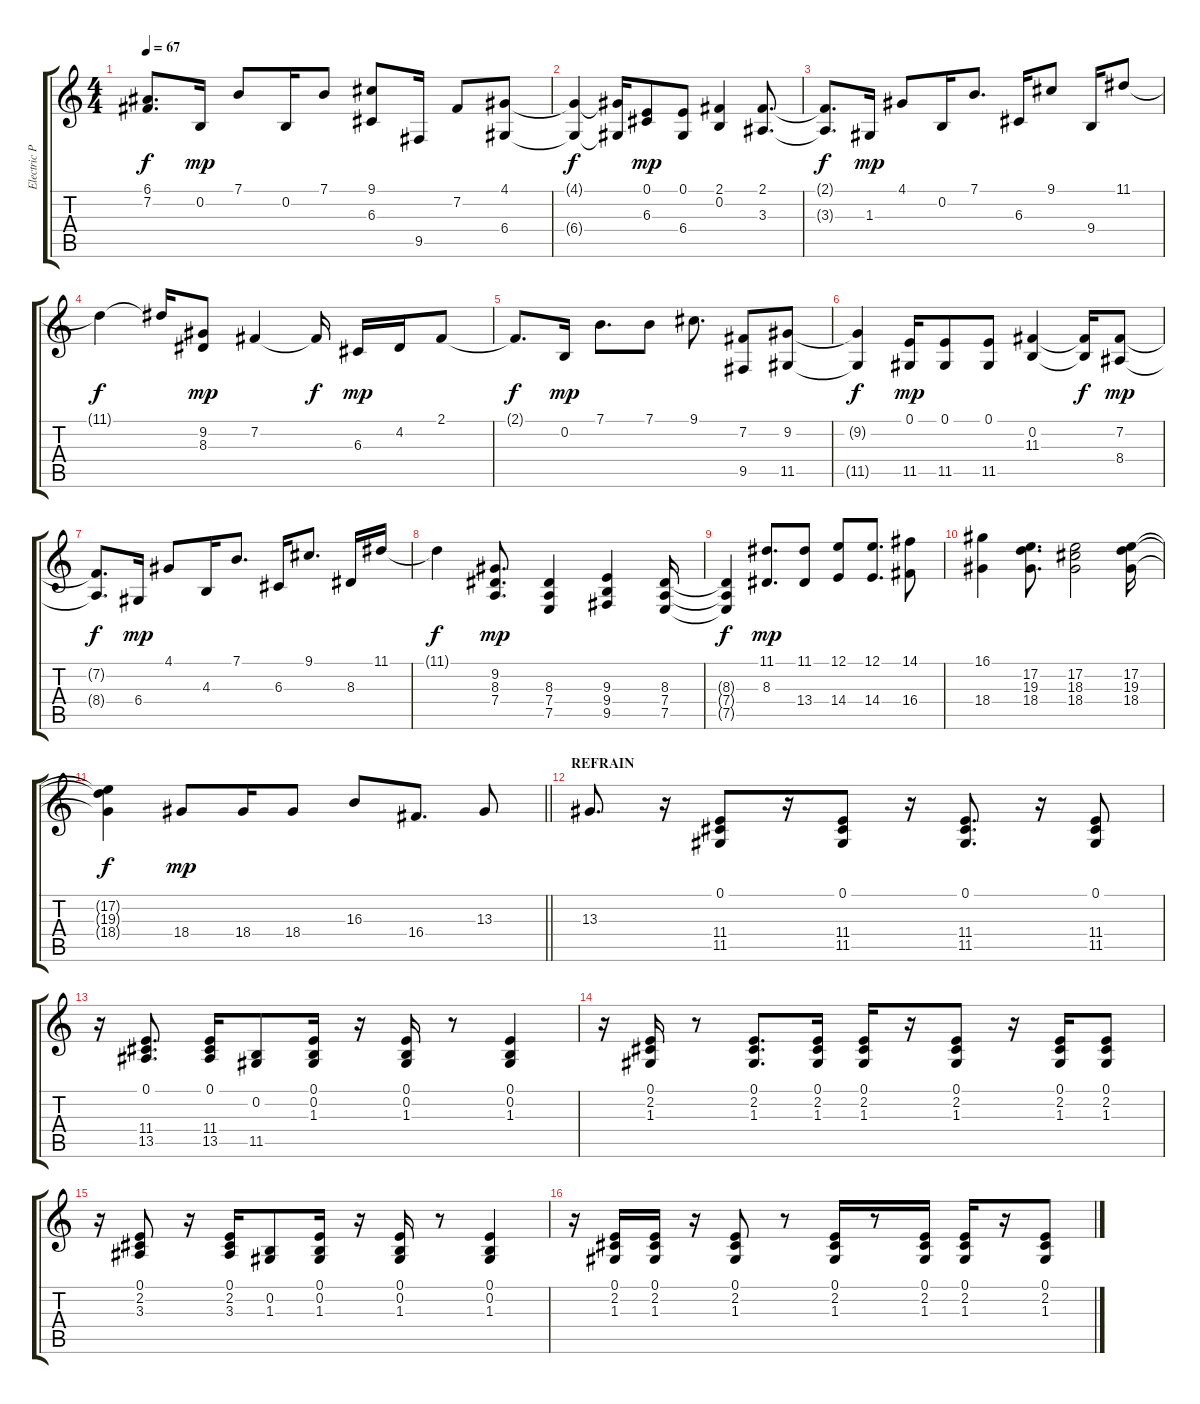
\track ("Electric Piano " "Electric P") {instrument ocarina}
\staff {score tabs}
\tuning (E4 B3 G3 D3 A2 E2) {hide}
\ts (4 4)
\tempo 67
\clef g2
\ks c
(6.1{t} 7.2{t}).8{d dy f} 0.2.16{dy mp} 7.1.8 0.2.16 7.1.8 (9.1 6.3).8 9.5.16 7.2.8 (4.1 6.4).8 |
(4.1{t} 6.4{t}).4{dy f} (4.1{t} 6.4{t}).16 (0.1 6.3).8{dy mp} (0.1 6.4).8 (2.1 0.2).4 (2.1 3.3).8{d} |
(2.1{t} 3.3{t}).8{d dy f} 1.3.16{dy mp} 4.1.8 0.2.16 7.1.8{d} 6.3.16 9.1.8 9.4.16 11.1.8 |
11.1{t}.4{dy f} 11.1{t}.16 (9.2 8.3).8{dy mp} 7.2.4 7.2{t}.16{dy f} 6.3.16{dy mp} 4.2.16 2.1.8 |
2.1{t}.8{d dy f} 0.2.16{dy mp} 7.1.8{d} 7.1.8 9.1.8{d} (7.2 9.5).8 (9.2 11.5).8 |
(9.2{t} 11.5{t}).4{dy f} (0.1 11.5).16{dy mp} (0.1 11.5).8 (0.1 11.5).8 (0.2 11.3).4 (0.2{t} 11.3{t}).16{dy f} (7.2 8.4).8{dy mp} |
(7.2{t} 8.4{t}).8{d dy f} 6.4.16{dy mp} 4.1.8 4.3.16 7.1.8{d} 6.3.16 9.1.8{d} 8.3.16 11.1.16 |
11.1{t}.4{dy f} (9.2 8.3 7.4).8{d dy mp} (8.3 7.4 7.5).4 (9.3 9.4 9.5).4 (8.3 7.4 7.5).16 |
(8.3{t} 7.4{t} 7.5{t}).4{dy f} (11.1 8.3).8{d dy mp} (11.1 13.4).8 (12.1 14.4).8 (12.1 14.4).8{d} (14.1 16.4).8 |
(16.1 18.4).4 (17.2 19.3 18.4).8{d} (17.2 18.3 18.4).2 (17.2 19.3 18.4).16 |
\barLineRight lightlight
(17.2{t} 19.3{t} 18.4{t}).4{dy f} 18.4.8{dy mp} 18.4.16 18.4.8 16.3.8 16.4.8{d} 13.3.8 |
\section ("" "REFRAIN")
13.3.8{d} r.16 (0.1 11.4 11.5).8 r.16 (0.1 11.4 11.5).8 r.16 (0.1 11.4 11.5).8{d} r.16 (0.1 11.4 11.5).8 |
r.16 (0.1 11.4 13.5).8{d} (0.1 11.4 13.5).16 (0.2 11.5).8 (0.1 0.2 1.3).16 r.16 (0.1 0.2 1.3).16 r.8 (0.1 0.2 1.3).4 |
r.16 (0.1 2.2 1.3).16 r.8 (0.1 2.2 1.3).8{d} (0.1 2.2 1.3).16 (0.1 2.2 1.3).16 r.16 (0.1 2.2 1.3).8 r.16 (0.1 2.2 1.3).16 (0.1 2.2 1.3).8 |
r.16 (0.1 2.2 3.3).8 r.16 (0.1 2.2 3.3).16 (0.2 1.3).8 (0.1 0.2 1.3).16 r.16 (0.1 0.2 1.3).16 r.8 (0.1 0.2 1.3).4 |
r.16 (0.1 2.2 1.3).16 (0.1 2.2 1.3).16 r.16 (0.1 2.2 1.3).8 r.8 (0.1 2.2 1.3).16 r.8 (0.1 2.2 1.3).16 (0.1 2.2 1.3).16 r.16 (0.1 2.2 1.3).8
